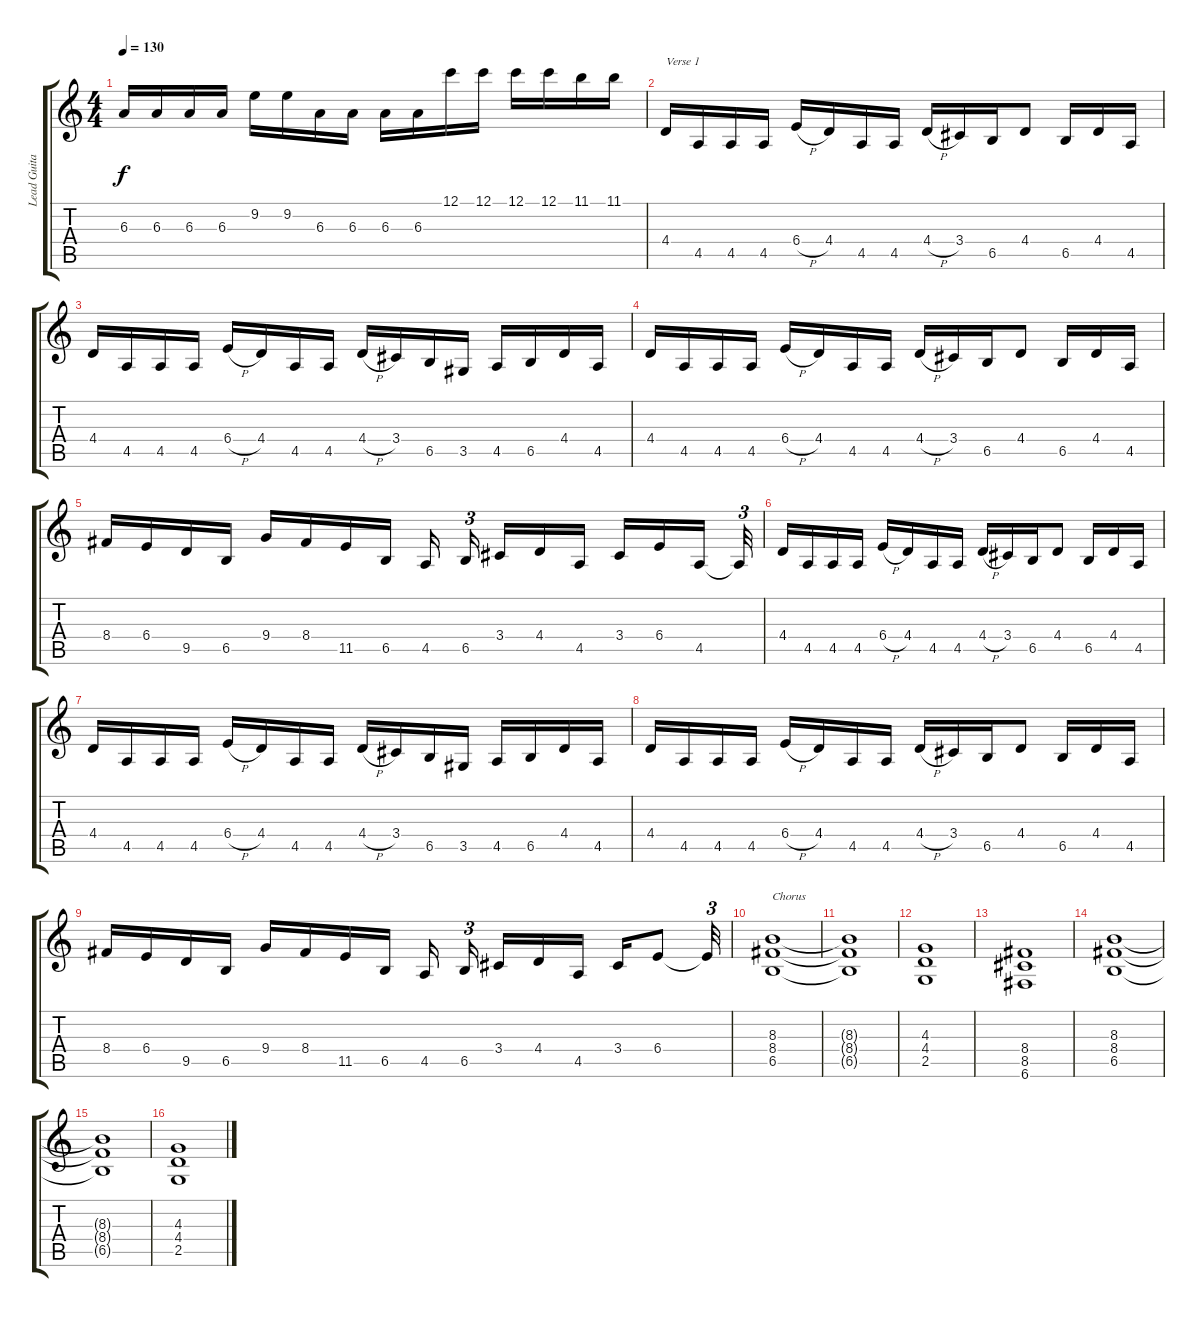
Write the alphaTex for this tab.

\track ("Lead Guitar" "Lead Guita") {instrument distortionguitar}
\staff {score tabs}
\tuning (C4 G3 Eb3 Bb2 F2 C2) {hide}
\ts (4 4)
\tempo 130
\clef g2
\ks c
6.3.16{dy f} 6.3.16 6.3.16 6.3.16 9.2.16 9.2.16 6.3.16 6.3.16 6.3.16 6.3.16 12.1.16 12.1.16 12.1.16 12.1.16 11.1.16 11.1.16 |
4.4.16{txt "Verse 1"} 4.5.16 4.5.16 4.5.16 6.4{h}.16 4.4.16 4.5.16 4.5.16 4.4{h}.16 3.4.16 6.5.16 4.4.8 6.5.16 4.4.16 4.5.16 |
4.4.16 4.5.16 4.5.16 4.5.16 6.4{h}.16 4.4.16 4.5.16 4.5.16 4.4{h}.16 3.4.16 6.5.16 3.5.16 4.5.16 6.5.16 4.4.16 4.5.16 |
4.4.16 4.5.16 4.5.16 4.5.16 6.4{h}.16 4.4.16 4.5.16 4.5.16 4.4{h}.16 3.4.16 6.5.16 4.4.8 6.5.16 4.4.16 4.5.16 |
8.4.16 6.4.16 9.5.16 6.5.16 9.4.16 8.4.16 11.5.16 6.5.16 4.5.16 6.5.16{tu (3 2)} 3.4.16 4.4.16 4.5.16 3.4.16 6.4.16 4.5.16 4.5{t}.32{tu (3 2)} |
4.4.16 4.5.16 4.5.16 4.5.16 6.4{h}.16 4.4.16 4.5.16 4.5.16 4.4{h}.16 3.4.16 6.5.16 4.4.8 6.5.16 4.4.16 4.5.16 |
4.4.16 4.5.16 4.5.16 4.5.16 6.4{h}.16 4.4.16 4.5.16 4.5.16 4.4{h}.16 3.4.16 6.5.16 3.5.16 4.5.16 6.5.16 4.4.16 4.5.16 |
4.4.16 4.5.16 4.5.16 4.5.16 6.4{h}.16 4.4.16 4.5.16 4.5.16 4.4{h}.16 3.4.16 6.5.16 4.4.8 6.5.16 4.4.16 4.5.16 |
8.4.16 6.4.16 9.5.16 6.5.16 9.4.16 8.4.16 11.5.16 6.5.16 4.5.16 6.5.16{tu (3 2)} 3.4.16 4.4.16 4.5.16 3.4.16 6.4.8 6.4{t}.32{tu (3 2)} |
(8.3 8.4 6.5).1{txt "Chorus"} |
(8.3{t} 8.4{t} 6.5{t}).1 |
(4.3 4.4 2.5).1 |
(8.4 8.5 6.6).1 |
(8.3 8.4 6.5).1 |
(8.3{t} 8.4{t} 6.5{t}).1 |
(4.3 4.4 2.5).1
